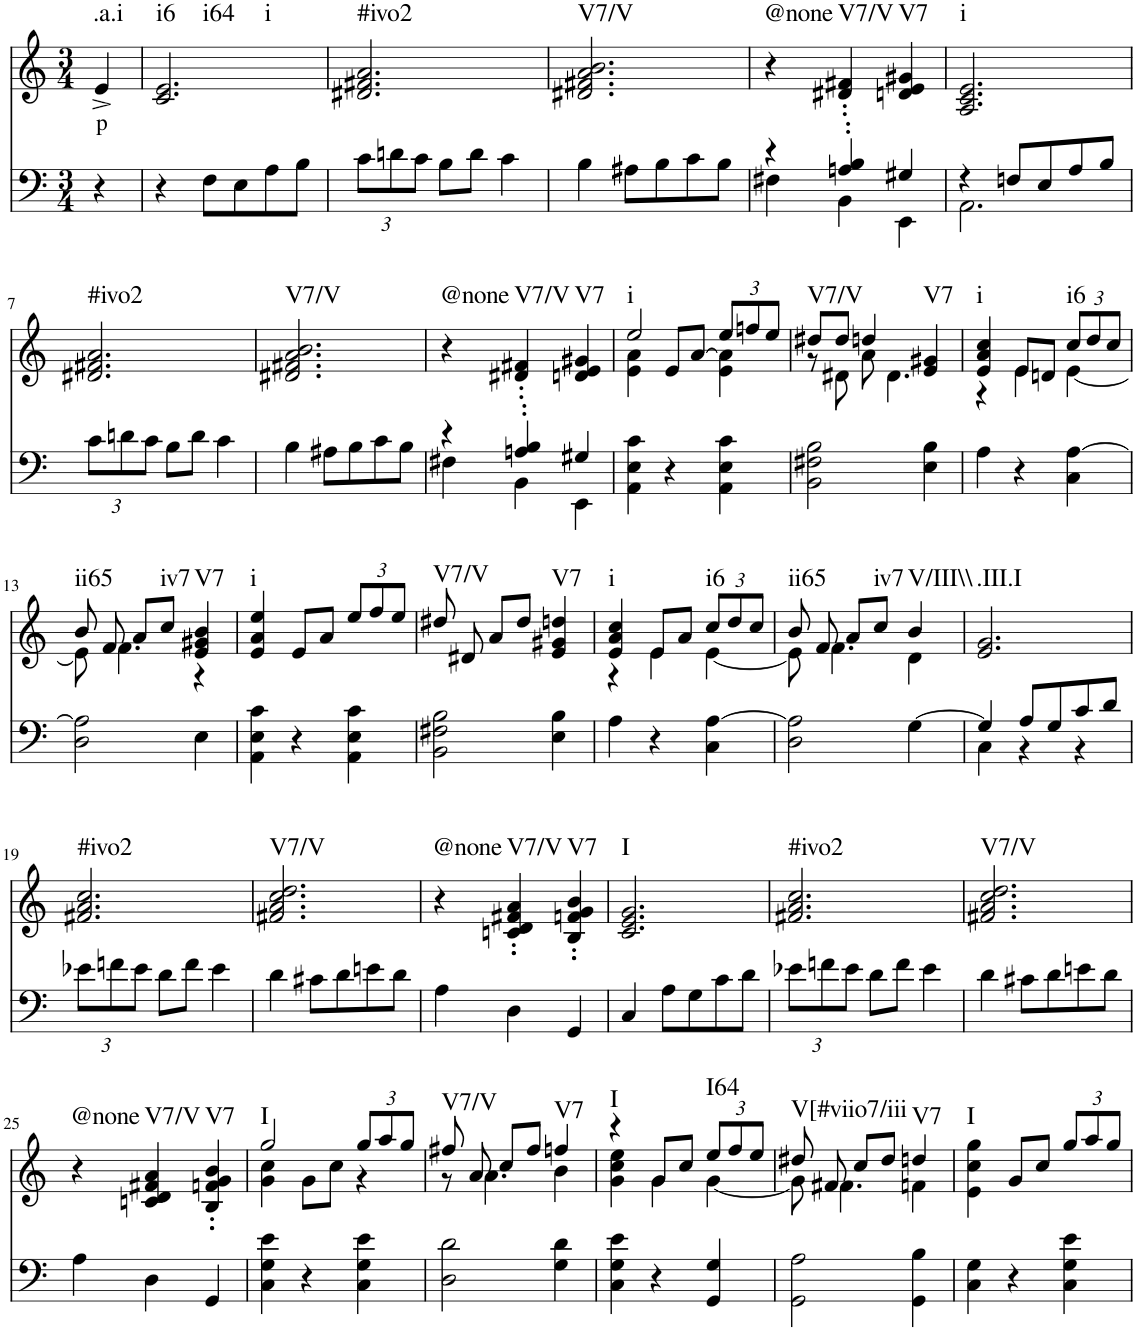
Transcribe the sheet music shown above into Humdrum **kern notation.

**kern	**kern	**text	**harte
*part2	*part1	*part1	*part1
*staff2	*staff1	*staff1	*
*I"Piano	*I"Piano	*	*
*I'Pno	*I'Pno	*	*
*clefF4	*clefG2	*	*
*k[]	*k[]	*	*
*M3/4	*M3/4	*	*
=1	=1	=1	=1
!	!	!LO:LY:b	!LO:H:kt=.a.i
4r	4e^/	p	N
=2	=2	=2	=2
!	!	!	!LO:H:n=1:kt=i6
!	!	!	!LO:H:n=2:kt=i64
!	!	!	!LO:H:n=3:kt=i
4r	2.c/ 2.e/	.	N N N
8F\L	.	.	.
8E\	.	.	.
8A\	.	.	.
8B\J	.	.	.
=3	=3	=3	=3
*Xbrackettup	*	*	*
!	!	!	!LO:H:kt=#ivo2
12c\L	2.d#X/ 2.f#X/ 2.a/	.	N
12dn\	.	.	.
12c\J	.	.	.
8B\L	.	.	.
8d\J	.	.	.
4c\	.	.	.
=4	=4	=4	=4
!	!	!	!LO:H:kt=V7/V
4B\	2.d#X/ 2.f#X/ 2.a/ 2.b/	.	N
8A#X\L	.	.	.
8B\	.	.	.
8c\	.	.	.
8B\J	.	.	.
=5	=5	=5	=5
*^	*	*	*
!	!	!	!	!LO:H:kt=@none
4r	4F#X\	4r	.	N
!	!	!	!	!LO:H:kt=V7/V
4An/' 4B/'	4BB\	4d#X/' 4f#X/'	.	N
!	!	!	!	!LO:H:kt=V7
4G#X/	4EE\	4dn/ 4e/ 4g#X/	.	N
=6	=6	=6	=6	=6
!	!	!	!	!LO:H:kt=i
4r	2.AA\	2.A/ 2.c/ 2.e/	.	N
8Fn/L	.	.	.	.
8E/	.	.	.	.
8A/	.	.	.	.
8B/J	.	.	.	.
*v	*v	*	*	*
!!LO:LB:g=z
=7	=7	=7	=7
!	!	!	!LO:H:kt=#ivo2
12c\L	2.d#X/ 2.f#X/ 2.a/	.	N
12dn\	.	.	.
12c\J	.	.	.
8B\L	.	.	.
8d\J	.	.	.
4c\	.	.	.
=8	=8	=8	=8
!	!	!	!LO:H:kt=V7/V
4B\	2.d#X/ 2.f#X/ 2.a/ 2.b/	.	N
8A#X\L	.	.	.
8B\	.	.	.
8c\	.	.	.
8B\J	.	.	.
=9	=9	=9	=9
*^	*	*	*
!	!	!	!	!LO:H:kt=@none
4r	4F#X\	4r	.	N
!	!	!	!	!LO:H:kt=V7/V
4An/' 4B/'	4BB\	4d#X/' 4f#X/'	.	N
!	!	!	!	!LO:H:kt=V7
4G#X/	4EE\	4dn/ 4e/ 4g#X/	.	N
=10	=10	=10	=10	=10
*	*	*^	*	*
!	!	!	!	!	!LO:H:kt=i
*v	*v	*	*	*	*
4AA\ 4E\ 4c\	2ee/	4e\ 4a\	.	N
4r	.	8e/L	.	.
.	.	[8a/J	.	.
*	*Xbrackettup	*	*	*
4AA\ 4E\ 4c\	12ee/L	4e\ 4a\]	.	.
.	12ffn/	.	.	.
.	12ee/J	.	.	.
=11	=11	=11	=11	=11
!	!	!	!	!LO:H:kt=V7/V
2BB\ 2F#X\ 2B\	8dd#X/L	8r	.	N
.	8dd#/J	8d#X\	.	.
.	4ddn/	8a\	.	.
.	.	4.d#\	.	.
!	!	!	!	!LO:H:kt=V7
4E\ 4B\	4e/ 4g#X/	.	.	N
=12	=12	=12	=12	=12
!	!	!	!	!LO:H:kt=i
4A\	4e/ 4a/ 4cc/	4r	.	N
4r	8e/L	4e\	.	.
.	8dn/J	.	.	.
!	!	!	!	!LO:H:kt=i6
4C\ [4A\	12cc/L	[4e\	.	N
.	12dd/	.	.	.
.	12cc/J	.	.	.
!!LO:LB:g=z	!!
=13	=13	=13	=13	=13
!	!	!	!	!LO:H:kt=ii65
2D\ 2A\]	8b/	8e\]	.	N
.	8f/	4.f\	.	.
.	8a/L	.	.	.
!	!	!	!	!LO:H:kt=iv7
.	8cc/J	.	.	N
!	!	!	!	!LO:H:kt=V7
4E\	4e/ 4g#X/ 4b/	4r	.	N
=14	=14	=14	=14	=14
!	!	!	!	!LO:H:kt=i
*	*v	*v	*	*
4AA\ 4E\ 4c\	4e/ 4a/ 4ee/	.	N
4r	8e/L	.	.
.	8a/J	.	.
4AA\ 4E\ 4c\	12ee/L	.	.
.	12ff/	.	.
.	12ee/J	.	.
=15	=15	=15	=15
!	!	!	!LO:H:kt=V7/V
2BB\ 2F#X\ 2B\	8dd#X/	.	N
.	8d#X/	.	.
.	8a/L	.	.
.	8dd#/J	.	.
!	!	!	!LO:H:kt=V7
4E\ 4B\	4e/ 4g#X/ 4ddn/	.	N
=16	=16	=16	=16
*	*^	*	*
!	!	!	!	!LO:H:kt=i
4A\	4e/ 4a/ 4cc/	4r	.	N
4r	8e/L	4e\	.	.
.	8a/J	.	.	.
!	!	!	!	!LO:H:kt=i6
4C\ [4A\	12cc/L	[4e\	.	N
.	12dd/	.	.	.
.	12cc/J	.	.	.
=17	=17	=17	=17	=17
!	!	!	!	!LO:H:kt=ii65
2D\ 2A\]	8b/	8e\]	.	N
.	8f/	4.f\	.	.
.	8a/L	.	.	.
!	!	!	!	!LO:H:kt=iv7
.	8cc/J	.	.	N
!	!	!	!	!LO:H:kt=V/III\\
[4G\	4b/	4d\	.	N
=18	=18	=18	=18	=18
*^	*	*	*	*
!	!	!	!	!	!LO:H:kt=.III.I
*	*	*v	*v	*	*
4G/]	4C\	2.e/ 2.g/	.	N
8A/L	4r	.	.	.
8G/	.	.	.	.
8c/	4r	.	.	.
8d/J	.	.	.	.
*v	*v	*	*	*
!!LO:LB:g=z
=19	=19	=19	=19
!	!	!	!LO:H:kt=#ivo2
12e-X\L	2.f#X/ 2.a/ 2.cc/	.	N
12fn\	.	.	.
12e-\J	.	.	.
8d\L	.	.	.
8f\J	.	.	.
4e-\	.	.	.
=20	=20	=20	=20
!	!	!	!LO:H:kt=V7/V
4d\	2.f#X/ 2.a/ 2.cc/ 2.dd/	.	N
8c#X\L	.	.	.
8d\	.	.	.
8en\	.	.	.
8d\J	.	.	.
=21	=21	=21	=21
!	!	!	!LO:H:kt=@none
4A\	4r	.	N
!	!	!	!LO:H:kt=V7/V
4D\	4cn/' 4d/' 4f#X/' 4a/'	.	N
!	!	!	!LO:H:kt=V7
4GG/	4B/' 4fn/' 4g/' 4b/'	.	N
=22	=22	=22	=22
!	!	!	!LO:H:kt=I
4C/	2.c/ 2.e/ 2.g/	.	N
8A\L	.	.	.
8G\	.	.	.
8c\	.	.	.
8d\J	.	.	.
=23	=23	=23	=23
!	!	!	!LO:H:kt=#ivo2
12e-X\L	2.f#X/ 2.a/ 2.cc/	.	N
12fn\	.	.	.
12e-\J	.	.	.
8d\L	.	.	.
8f\J	.	.	.
4e-\	.	.	.
=24	=24	=24	=24
!	!	!	!LO:H:kt=V7/V
4d\	2.f#X/ 2.a/ 2.cc/ 2.dd/	.	N
8c#X\L	.	.	.
8d\	.	.	.
8en\	.	.	.
8d\J	.	.	.
!!LO:LB:g=z
=25	=25	=25	=25
!	!	!	!LO:H:kt=@none
4A\	4r	.	N
!	!	!	!LO:H:kt=V7/V
4D\	4cn/ 4d/ 4f#X/ 4a/	.	N
!	!	!	!LO:H:kt=V7
4GG/	4B/' 4fn/' 4g/' 4b/'	.	N
=26	=26	=26	=26
*	*^	*	*
!	!	!	!	!LO:H:kt=I
4C\ 4G\ 4e\	2gg/	4g\ 4cc\	.	N
4r	.	8g\L	.	.
.	.	8cc\J	.	.
4C\ 4G\ 4e\	12gg/L	4r	.	.
.	12aa/	.	.	.
.	12gg/J	.	.	.
=27	=27	=27	=27	=27
!	!	!	!	!LO:H:kt=V7/V
2D\ 2d\	8ff#X/	8r	.	N
.	8a/	4.a\	.	.
.	8cc/L	.	.	.
.	8ff#/J	.	.	.
!	!	!	!	!LO:H:kt=V7
4G\ 4d\	4ffn/	4b\	.	N
=28	=28	=28	=28	=28
!	!	!	!	!LO:H:kt=I
4C\ 4G\ 4e\	4r	4g\ 4cc\ 4ee\	.	N
4r	8g/L	4g\	.	.
.	8cc/J	.	.	.
!	!	!	!	!LO:H:kt=I64
4GG/ 4G/	12ee/L	[4g\	.	N
.	12ff/	.	.	.
.	12ee/J	.	.	.
=29	=29	=29	=29	=29
!	!	!	!	!LO:H:kt=V[#viio7/iii
2GG\ 2A\	8dd#X/	8g\]	.	N
.	8f#X/	4.f#\	.	.
.	8cc/L	.	.	.
.	8dd#/J	.	.	.
!	!	!	!	!LO:H:kt=V7
4GG\ 4B\	4ddn/	4fn\	.	N
=30	=30	=30	=30	=30
!	!	!	!	!LO:H:kt=I
*	*v	*v	*	*
4C\ 4G\	4e\ 4cc\ 4gg\	.	N
4r	8g/L	.	.
.	8cc/J	.	.
4C\ 4G\ 4e\	12gg/L	.	.
.	12aa/	.	.
.	12gg/J	.	.
=	=	=	=
*-	*-	*-	*-
